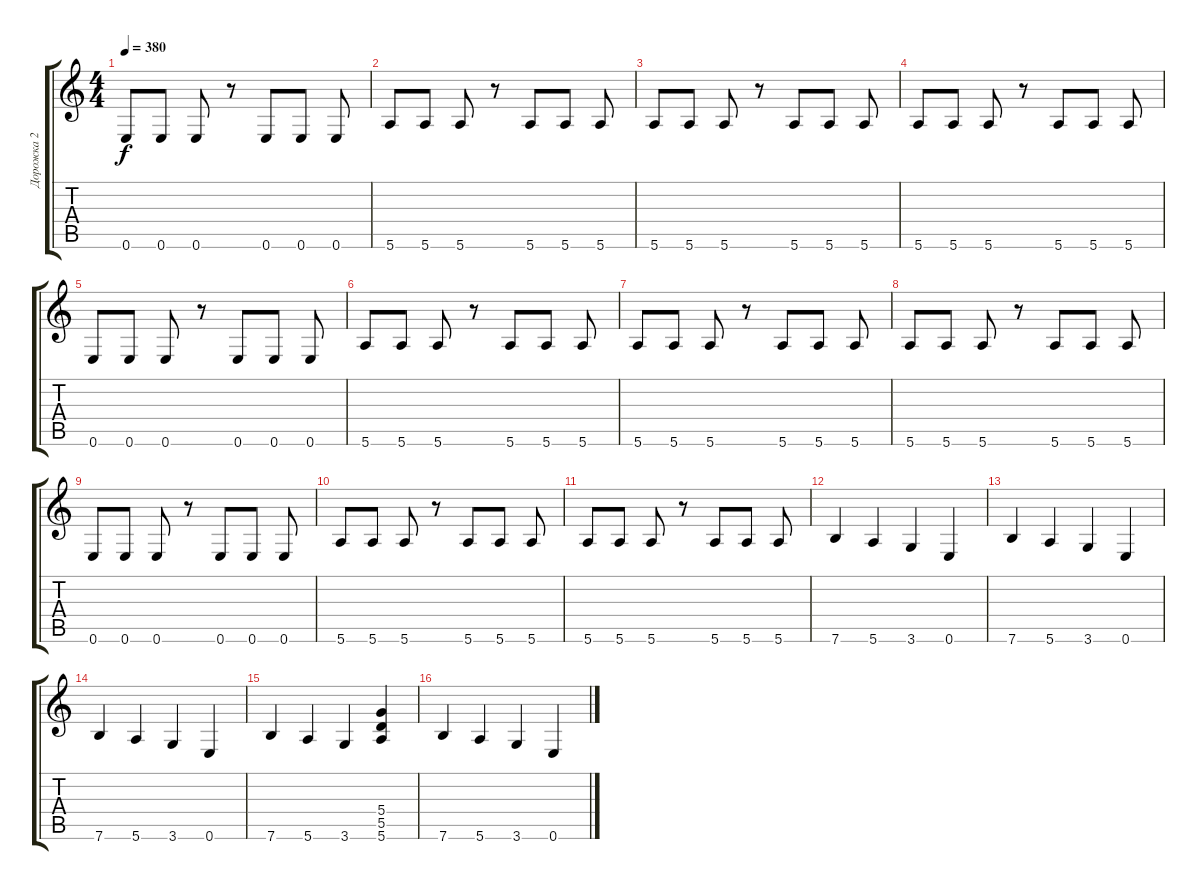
\track ("Дорожка 2" "Дорожка 2") {instrument distortionguitar}
\staff {score tabs}
\tuning (E4 B3 G3 D3 A2 E2) {hide}
\ts (4 4)
\tempo 380
\clef g2
\ks c
0.6.8{dy f} 0.6.8 0.6.8 r.8 0.6.8 0.6.8 0.6.8 |
5.6.8 5.6.8 5.6.8 r.8 5.6.8 5.6.8 5.6.8 |
5.6.8 5.6.8 5.6.8 r.8 5.6.8 5.6.8 5.6.8 |
5.6.8 5.6.8 5.6.8 r.8 5.6.8 5.6.8 5.6.8 |
0.6.8 0.6.8 0.6.8 r.8 0.6.8 0.6.8 0.6.8 |
5.6.8 5.6.8 5.6.8 r.8 5.6.8 5.6.8 5.6.8 |
5.6.8 5.6.8 5.6.8 r.8 5.6.8 5.6.8 5.6.8 |
5.6.8 5.6.8 5.6.8 r.8 5.6.8 5.6.8 5.6.8 |
0.6.8 0.6.8 0.6.8 r.8 0.6.8 0.6.8 0.6.8 |
5.6.8 5.6.8 5.6.8 r.8 5.6.8 5.6.8 5.6.8 |
5.6.8 5.6.8 5.6.8 r.8 5.6.8 5.6.8 5.6.8 |
7.6.4 5.6.4 3.6.4 0.6.4 |
7.6.4 5.6.4 3.6.4 0.6.4 |
7.6.4 5.6.4 3.6.4 0.6.4 |
7.6.4 5.6.4 3.6.4 (5.4 5.5 5.6).4 |
7.6.4 5.6.4 3.6.4 0.6.4
